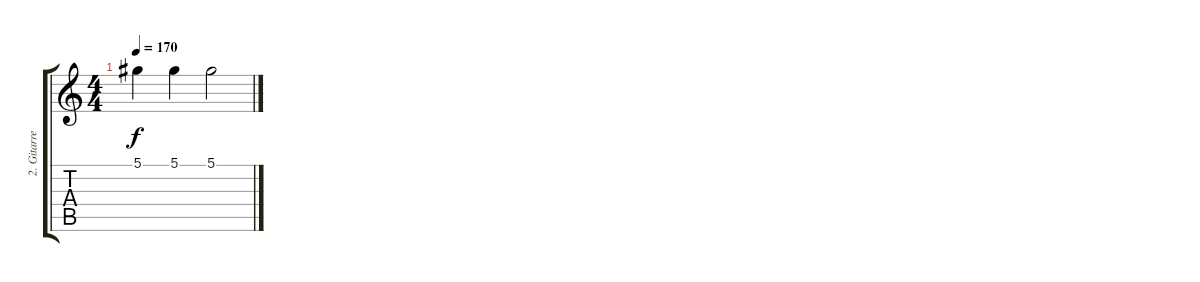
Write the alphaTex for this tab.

\track ("2. Gitarre" "2. Gitarre") {instrument electricguitarmuted}
\staff {score tabs}
\tuning (Eb4 Bb3 Gb3 Db3 Ab2 Eb2) {hide}
\ts (4 4)
\tempo 170
\clef g2
\ks c
5.1.4{dy f} 5.1.4 5.1.2
